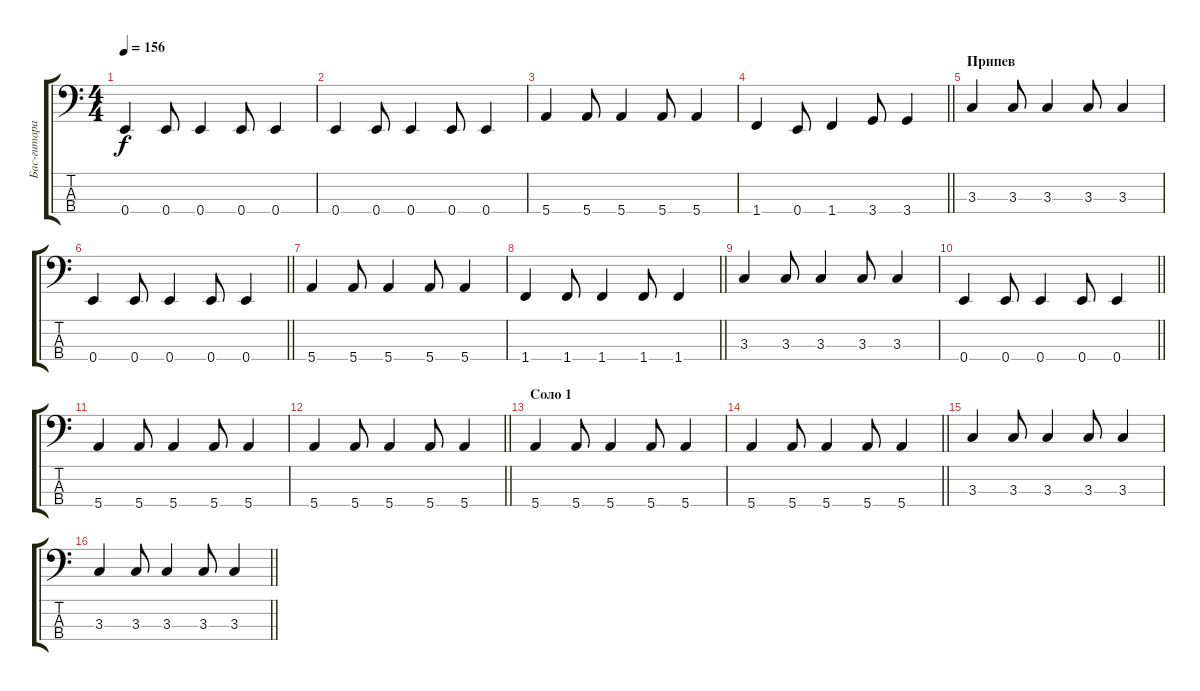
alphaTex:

\track ("Бас-гитара" "Бас-гитара") {instrument electricbassfinger}
\staff {score tabs}
\tuning (G2 D2 A1 E1) {hide}
\ts (4 4)
\tempo 156
\clef f4
\ks c
0.4.4{dy f} 0.4.8 0.4.4 0.4.8 0.4.4 |
0.4.4 0.4.8 0.4.4 0.4.8 0.4.4 |
5.4.4 5.4.8 5.4.4 5.4.8 5.4.4 |
\barLineRight lightlight
1.4.4 0.4.8 1.4.4 3.4.8 3.4.4 |
\section ("" "Припев")
3.3.4 3.3.8 3.3.4 3.3.8 3.3.4 |
\barLineRight lightlight
0.4.4 0.4.8 0.4.4 0.4.8 0.4.4 |
5.4.4 5.4.8 5.4.4 5.4.8 5.4.4 |
\barLineRight lightlight
1.4.4 1.4.8 1.4.4 1.4.8 1.4.4 |
3.3.4 3.3.8 3.3.4 3.3.8 3.3.4 |
\barLineRight lightlight
0.4.4 0.4.8 0.4.4 0.4.8 0.4.4 |
5.4.4 5.4.8 5.4.4 5.4.8 5.4.4 |
\barLineRight lightlight
5.4.4 5.4.8 5.4.4 5.4.8 5.4.4 |
\section ("" "Соло 1")
5.4.4 5.4.8 5.4.4 5.4.8 5.4.4 |
\barLineRight lightlight
5.4.4 5.4.8 5.4.4 5.4.8 5.4.4 |
3.3.4 3.3.8 3.3.4 3.3.8 3.3.4 |
\barLineRight lightlight
3.3.4 3.3.8 3.3.4 3.3.8 3.3.4
